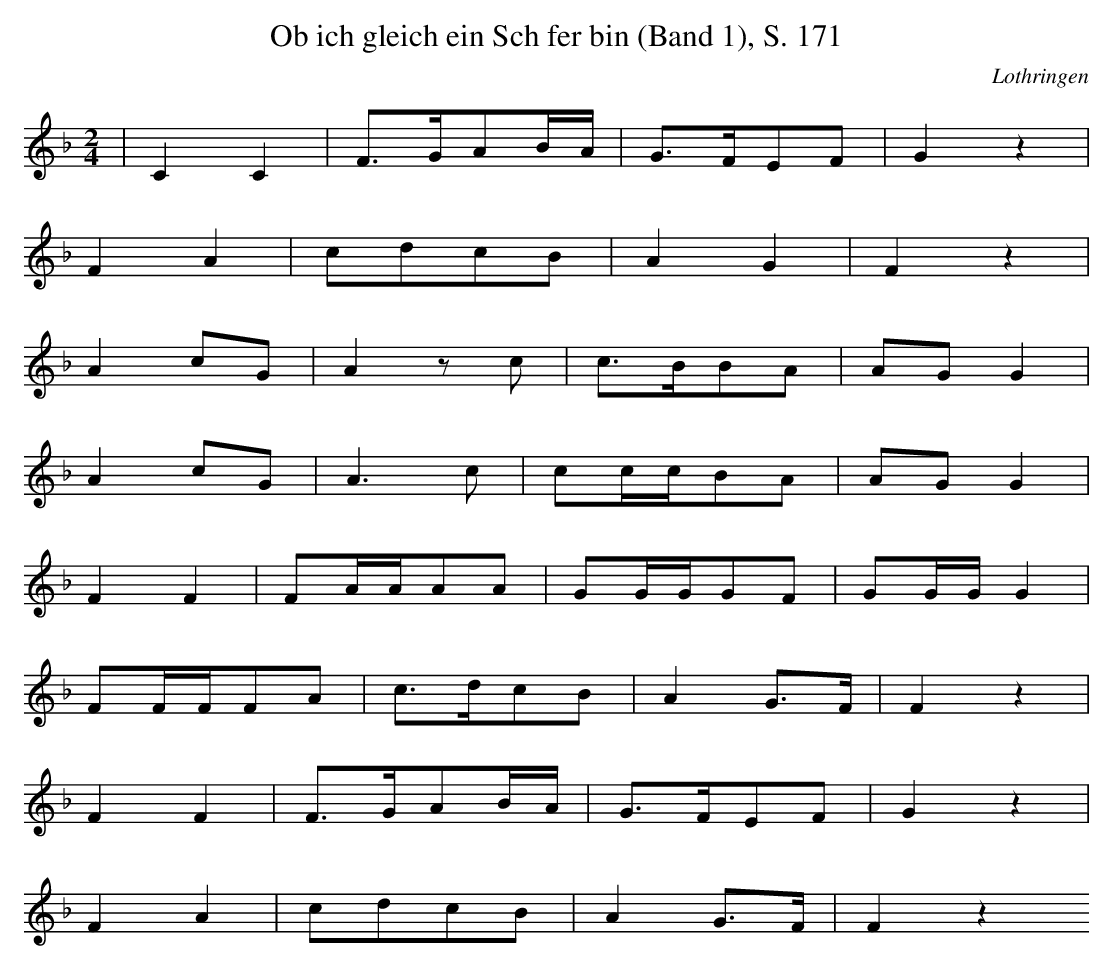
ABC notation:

X:1
T: Ob ich gleich ein Schfer bin (Band 1), S. 171
O: Lothringen
M: 2/4
L: 1/16
K: F
 | C4C4 | F3GA2BA | G3FE2F2 | G4z4 |
F4A4 | c2d2c2B2 | A4G4 | F4z4 |
A4c2G2 | A4z2c2 | c3BB2A2 | A2G2G4 |
A4c2G2 | A6c2 | c2ccB2A2 | A2G2G4 |
F4F4 | F2AAA2A2 | G2GGG2F2 | G2GGG4 |
F2FFF2A2 | c3dc2B2 | A4G3F | F4z4 |
F4F4 | F3GA2BA | G3FE2F2 | G4z4 |
F4A4 | c2d2c2B2 | A4G3F | F4z4
